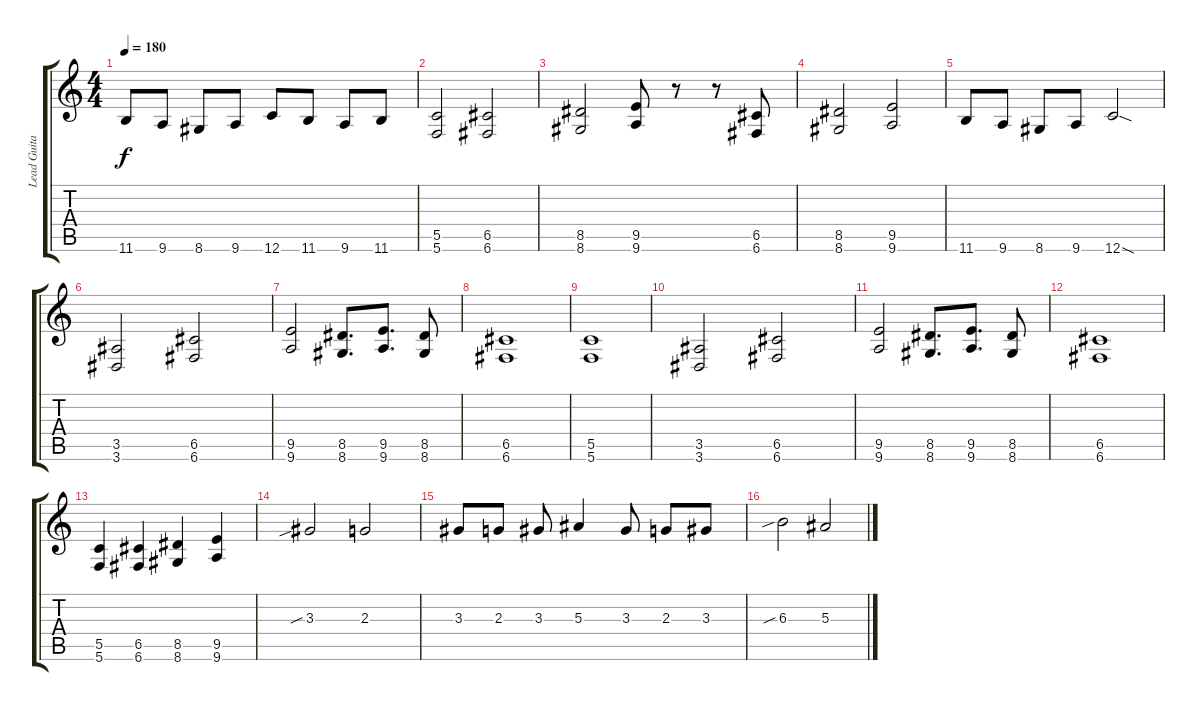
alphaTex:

\track ("Lead Guitar" "Lead Guita") {instrument distortionguitar}
\staff {score tabs}
\tuning (D4 A3 F3 C3 G2 C2) {hide}
\ts (4 4)
\tempo 180
\clef g2
\ks c
11.6.8{dy f} 9.6.8 8.6.8 9.6.8 12.6.8 11.6.8 9.6.8 11.6.8 |
(5.5 5.6).2 (6.5 6.6).2 |
(8.5 8.6).2 (9.5 9.6).8 r.8 r.8 (6.5 6.6).8 |
(8.5 8.6).2 (9.5 9.6).2 |
11.6.8 9.6.8 8.6.8 9.6.8 12.6{sod}.2 |
(3.5 3.6).2 (6.5 6.6).2 |
(9.5 9.6).2 (8.5 8.6).8{d} (9.5 9.6).8{d} (8.5 8.6).8 |
(6.5 6.6).1 |
(5.5 5.6).1 |
(3.5 3.6).2 (6.5 6.6).2 |
(9.5 9.6).2 (8.5 8.6).8{d} (9.5 9.6).8{d} (8.5 8.6).8 |
(6.5 6.6).1 |
(5.5 5.6).4 (6.5 6.6).4 (8.5 8.6).4 (9.5 9.6).4 |
3.3{sib}.2 2.3.2 |
3.3.8 2.3.8 3.3.8 5.3.4 3.3.8 2.3.8 3.3.8 |
6.3{sib}.2 5.3.2
